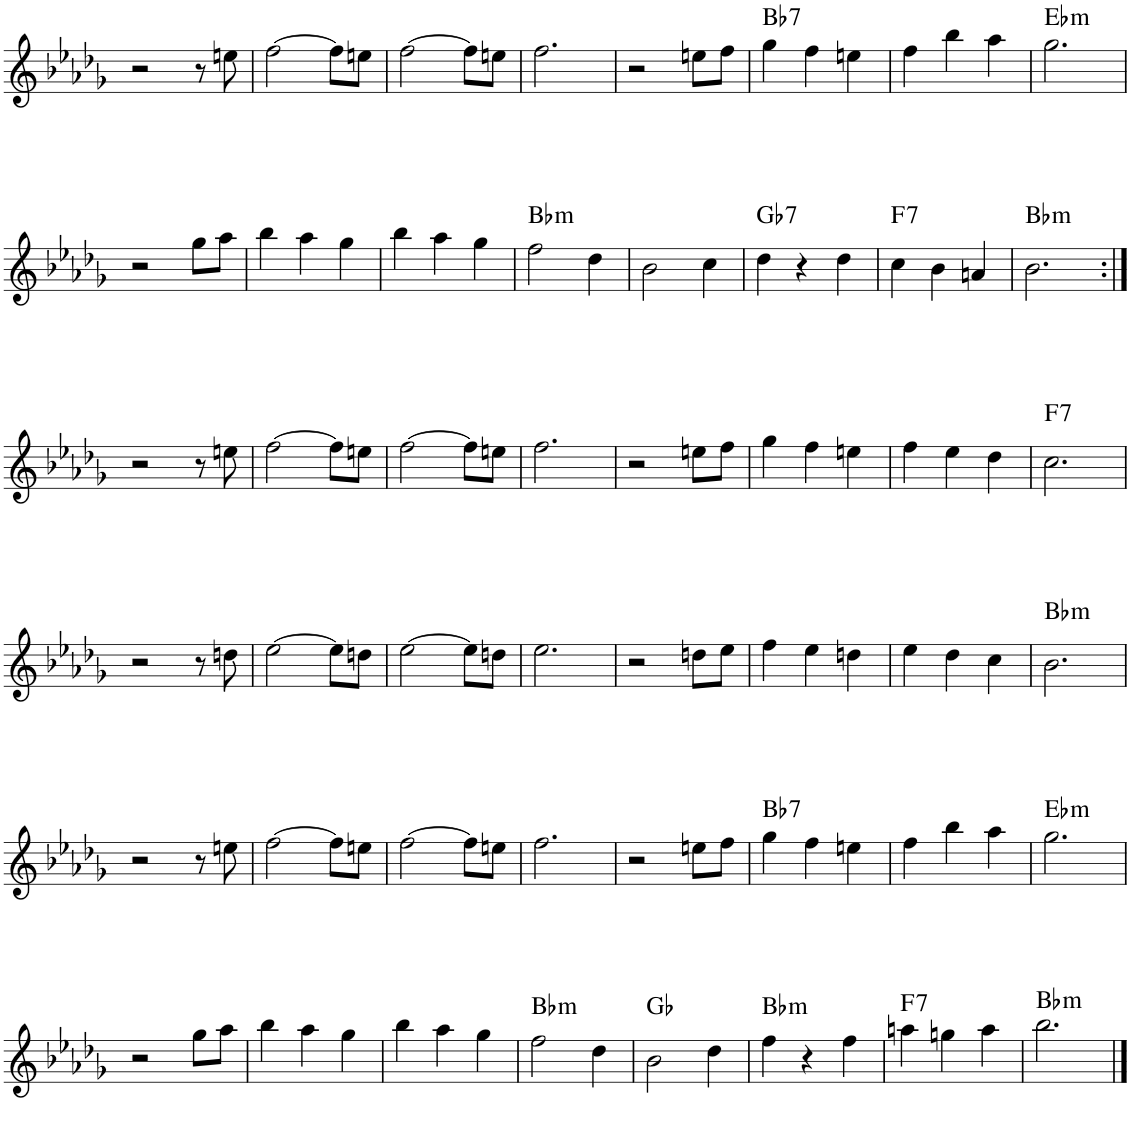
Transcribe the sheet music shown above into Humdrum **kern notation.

**kern	**harte
*part1	*part1
*staff1	*
*I"Piano	*
*I'Pno.	*
!!LO:PB:g=z
*clefG2	*
*k[b-e-a-d-g-]	*
*M3/4	*
=62	=62
2r	.
8r	.
8een\	.
=63	=63
[2ff\	.
8ff\L]	.
8een\J	.
=64	=64
[2ff\	.
8ff\L]	.
8een\J	.
=65	=65
2.ff\	.
=66	=66
2r	.
8een\L	.
8ff\J	.
=67	=67
!	!LO:H:kt=7
4gg-\	Bb:7
4ff\	.
4een\	.
=68	=68
4ff\	.
4bb-\	.
4aa-\	.
=69	=69
!	!LO:H:kt=m
2.gg-\	Eb:min
!!LO:LB:g=z
=70	=70
2r	.
8gg-\L	.
8aa-\J	.
=71	=71
4bb-\	.
4aa-\	.
4gg-\	.
=72	=72
4bb-\	.
4aa-\	.
4gg-\	.
=73	=73
!	!LO:H:kt=m
2ff\	Bb:min
4dd-\	.
=74	=74
2b-\	.
4cc\	.
=75	=75
!	!LO:H:kt=7
4dd-\	Gb:7
4r	.
4dd-\	.
=76	=76
!	!LO:H:kt=7
4cc\	F:7
4b-\	.
4an/	.
=77	=77
!	!LO:H:kt=m
2.b-\	Bb:min
!!LO:LB:g=z
=78:|!	=78:|!
2r	.
8r	.
8een\	.
=79	=79
[2ff\	.
8ff\L]	.
8een\J	.
=80	=80
[2ff\	.
8ff\L]	.
8een\J	.
=81	=81
2.ff\	.
=82	=82
2r	.
8een\L	.
8ff\J	.
=83	=83
4gg-\	.
4ff\	.
4een\	.
=84	=84
4ff\	.
4ee-\	.
4dd-\	.
=85	=85
!	!LO:H:kt=7
2.cc\	F:7
!!LO:LB:g=z
=86	=86
2r	.
8r	.
8ddn\	.
=87	=87
[2ee-\	.
8ee-\L]	.
8ddn\J	.
=88	=88
[2ee-\	.
8ee-\L]	.
8ddn\J	.
=89	=89
2.ee-\	.
=90	=90
2r	.
8ddn\L	.
8ee-\J	.
=91	=91
4ff\	.
4ee-\	.
4ddn\	.
=92	=92
4ee-\	.
4dd-\	.
4cc\	.
=93	=93
!	!LO:H:kt=m
2.b-\	Bb:min
!!LO:LB:g=z
=94	=94
2r	.
8r	.
8een\	.
=95	=95
[2ff\	.
8ff\L]	.
8een\J	.
=96	=96
[2ff\	.
8ff\L]	.
8een\J	.
=97	=97
2.ff\	.
=98	=98
2r	.
8een\L	.
8ff\J	.
=99	=99
!	!LO:H:kt=7
4gg-\	Bb:7
4ff\	.
4een\	.
=100	=100
4ff\	.
4bb-\	.
4aa-\	.
=101	=101
!	!LO:H:kt=m
2.gg-\	Eb:min
!!LO:LB:g=z
=102	=102
2r	.
8gg-\L	.
8aa-\J	.
=103	=103
4bb-\	.
4aa-\	.
4gg-\	.
=104	=104
4bb-\	.
4aa-\	.
4gg-\	.
=105	=105
!	!LO:H:kt=m
2ff\	Bb:min
4dd-\	.
=106	=106
2b-\	Gb:maj
4dd-\	.
=107	=107
!	!LO:H:kt=m
4ff\	Bb:min
4r	.
4ff\	.
=108	=108
!	!LO:H:kt=7
4aan\	F:7
4ggn\	.
4aa\	.
=109	=109
!	!LO:H:kt=m
2.bb-\	Bb:min
==	==
*-	*-
